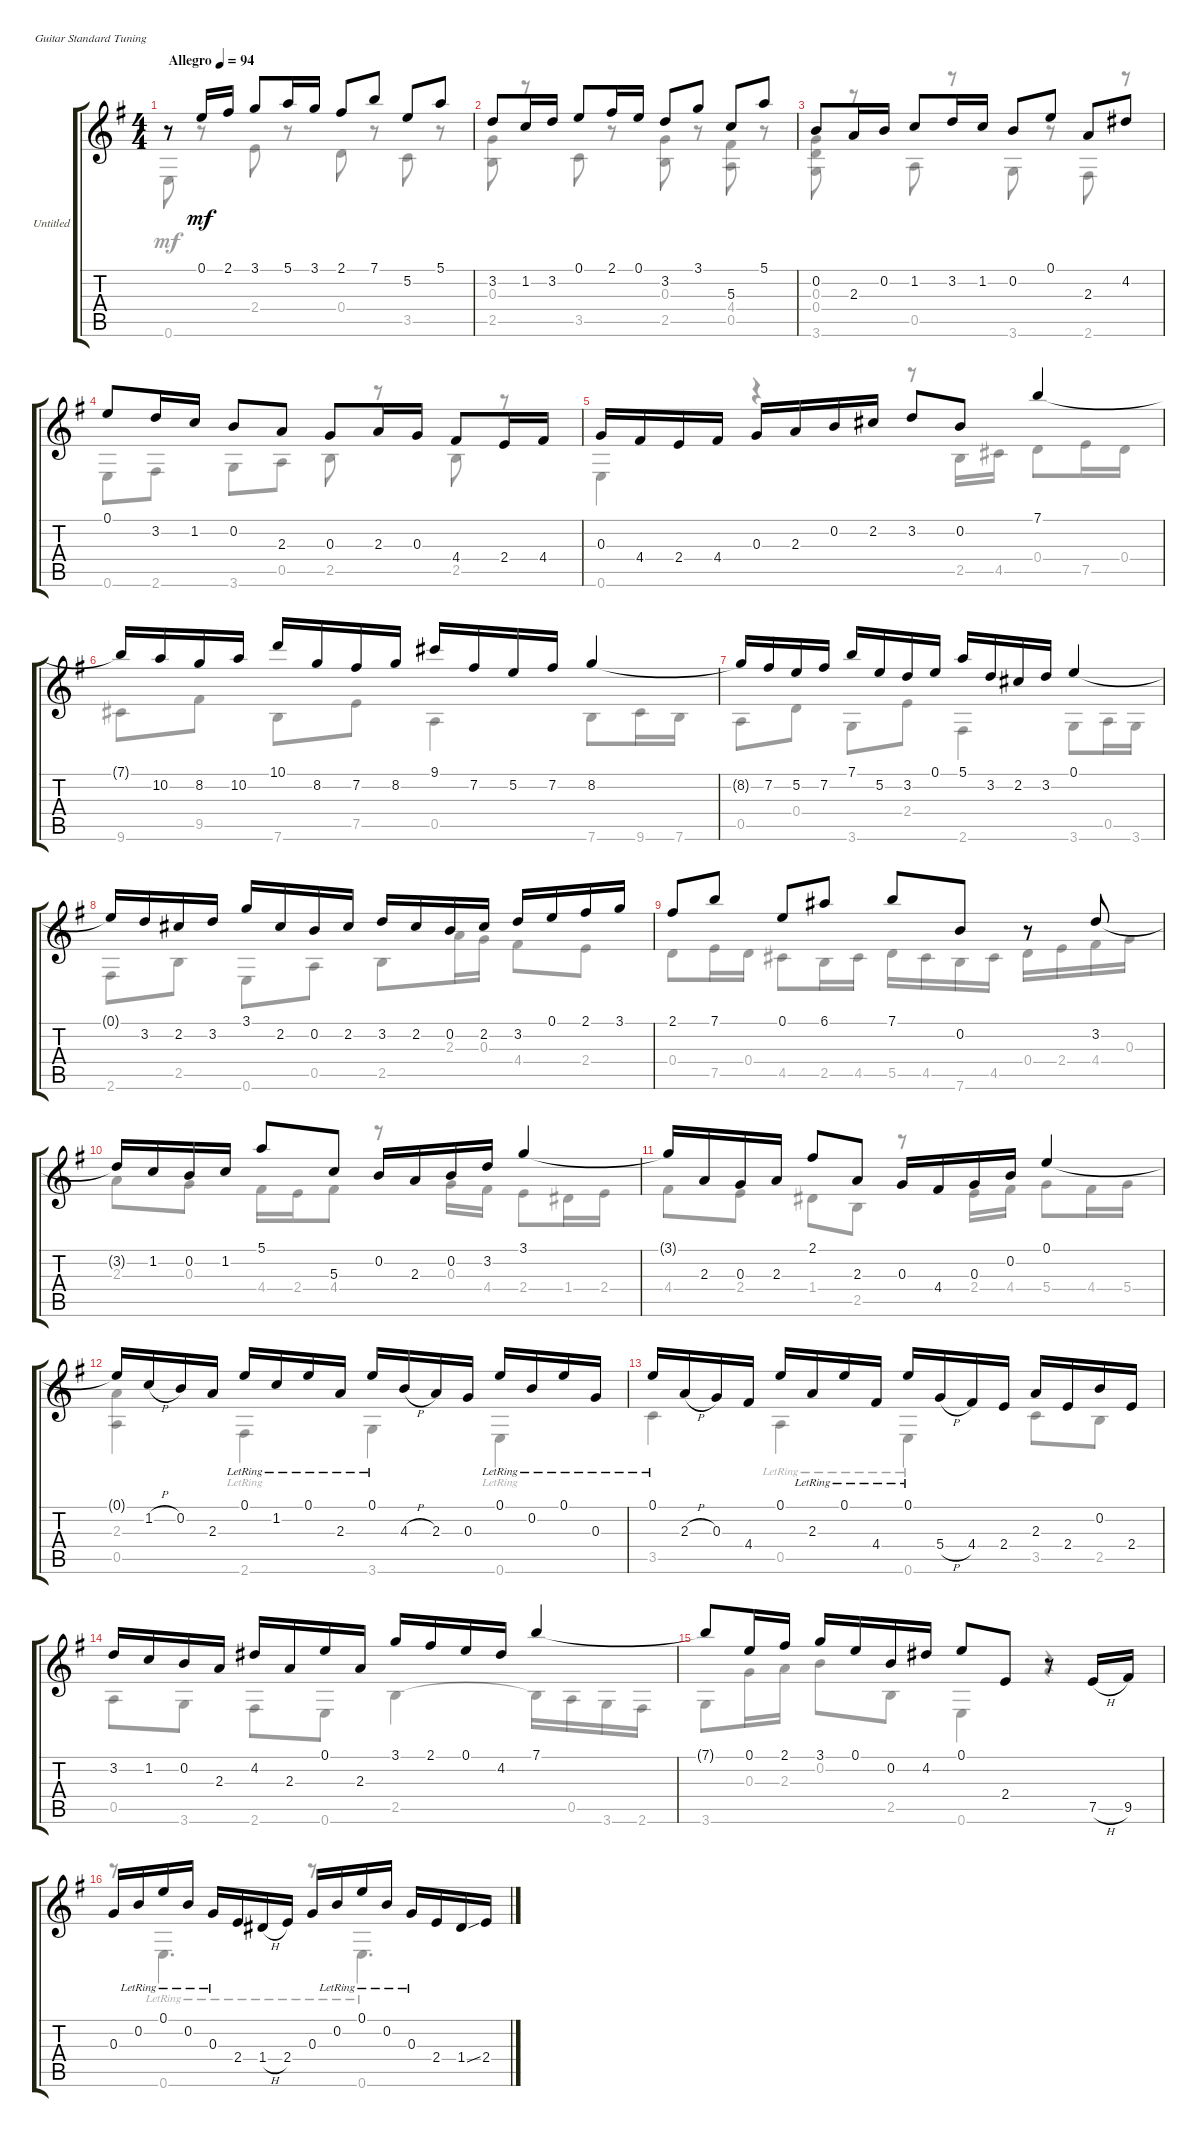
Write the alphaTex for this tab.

\bracketExtendMode groupsimilarinstruments
\firstSystemTrackNameOrientation horizontal
\otherSystemsTrackNameOrientation horizontal
\track ("Untitled" "Untitled") {instrument acousticguitarnylon}
\staff {score tabs}
\tuning (E4 B3 G3 D3 A2 E2)
\voice
\ts (4 4)
\tempo (94 "Allegro")
\clef g2
\ks eminor
r.8{dy mf instrument acousticguitarnylon} 0.1.16 2.1.16 3.1.8 5.1.16 3.1.16 2.1.8 7.1.8 5.2.8 5.1.8 |
3.2.8 1.2.16 3.2.16 0.1.8 2.1.16 0.1.16 3.2.8 3.1.8 5.3.8 5.1.8 |
0.2.8 2.3.16 0.2.16 1.2.8 3.2.16 1.2.16 0.2.8 0.1.8 2.3.8 4.2.8 |
0.1.8 3.2.16 1.2.16 0.2.8 2.3.8 0.3.8 2.3.16 0.3.16 4.4.8 2.4.16 4.4.16 |
0.3.16 4.4.16 2.4.16 4.4.16 0.3.16 2.3.16 0.2.16 2.2.16 3.2.8 0.2.8 7.1.4 |
7.1{t}.16 10.2.16 8.2.16 10.2.16 10.1.16 8.2.16 7.2.16 8.2.16 9.1.16 7.2.16 5.2.16 7.2.16 8.2.4 |
8.2{t}.16 7.2.16 5.2.16 7.2.16 7.1.16 5.2.16 3.2.16 0.1.16 5.1.16 3.2.16 2.2.16 3.2.16 0.1.4 |
0.1{t}.16 3.2.16 2.2.16 3.2.16 3.1.16 2.2.16 0.2.16 2.2.16 3.2.16 2.2.16 0.2.16 2.2.16 3.2.16 0.1.16 2.1.16 3.1.16 |
2.1.8 7.1.8 0.1.8 6.1.8 7.1.8 0.2.8 r.8 3.2.8 |
3.2{t}.16 1.2.16 0.2.16 1.2.16 5.1.8 5.3.8 0.2.16 2.3.16 0.2.16 3.2.16 3.1.4 |
3.1{t}.16 2.3.16 0.3.16 2.3.16 2.1.8 2.3.8 0.3.16 4.4.16 0.3.16 0.2.16 0.1.4 |
0.1{t}.16 1.2{h}.16 0.2.16 2.3.16 0.1{lr}.16 1.2{lr}.16 0.1{lr}.16 2.3{lr}.16 0.1{lr}.16 4.3{h}.16 2.3.16 0.3.16 0.1{lr}.16 0.2{lr}.16 0.1{lr}.16 0.3{lr}.16 |
0.1{lr}.16 2.3{h}.16 0.3.16 4.4.16 0.1.16 2.3{lr}.16 0.1{lr}.16 4.4{lr}.16 0.1{lr}.16 5.4{h}.16 4.4.16 2.4.16 2.3.16 2.4.16 0.2.16 2.4.16 |
3.2.16 1.2.16 0.2.16 2.3.16 4.2.16 2.3.16 0.1.16 2.3.16 3.1.16 2.1.16 0.1.16 4.2.16 7.1.4 |
7.1{t}.8 0.1.16 2.1.16 3.1.16 0.1.16 0.2.16 4.2.16 0.1.8 2.4.8 r.8 7.5{h}.16 9.5.16 |
0.3.16 0.2{lr}.16 0.1{lr}.16 0.2{lr}.16 0.3{lr}.16 2.4.16 1.4{h}.16 2.4.16 0.3.16 0.2{lr}.16 0.1{lr}.16 0.2{lr}.16 0.3{lr}.16 2.4.16 1.4{ss}.16 2.4.16
\voice
\clef g2
\ottava regular
\simile none
\ks eminor
0.6.8{dy mf} r.8 2.4.8 r.8 0.4.8 r.8 3.5.8 r.8 |
(0.3 2.5).8 r.8 3.5.8 r.8 (0.3 2.5).8 r.8 (4.4 0.5).8 r.8 |
(0.3 0.4 3.6).8 r.8 0.5.8 r.8 3.6.8 r.8 2.6.8 r.8 |
0.6.8 2.6.8 3.6.8 0.5.8 2.5.8 r.8 2.5.8 r.8 |
0.6.4 r.4 r.8 2.5.16 4.5.16 0.4.8 7.5.16 0.4.16 |
9.6.8 9.5.8 7.6.8 7.5.8 0.5.4 7.6.8 9.6.16 7.6.16 |
0.5.8 0.4.8 3.6.8 2.4.8 2.6.4 3.6.8 0.5.16 3.6.16 |
2.6.8 2.5.8 0.6.8 0.5.8 2.5.8 2.3.16 0.3.16 4.4.8 2.4.8 |
0.4.8 7.5.16 0.4.16 4.5.8 2.5.16 4.5.16 5.5.16 4.5.16 7.6.16 4.5.16 0.4.16 2.4.16 4.4.16 0.3.16 |
2.3.8 0.3.8 4.4.16 2.4.16 4.4.8 r.8 0.3.16 4.4.16 2.4.8 1.4.16 2.4.16 |
4.4.8 2.4.8 1.4.8 2.5.8 r.8 2.4.16 4.4.16 5.4.8 4.4.16 5.4.16 |
(2.3 0.5).4 2.6{lr}.4 3.6.4 0.6{lr}.4 |
3.5.4 0.5{lr}.4 0.6{lr}.4 3.5.8 2.5.8 |
0.5.8 3.6.8 2.6.8 0.6.8 2.5.4 2.5{t}.16 0.5.16 3.6.16 2.6.16 |
3.6.8 0.3.16 2.3.16 0.2.8 2.5.8 0.6.4 r.4 |
r.8 0.6{lr}.4{d} r.8 0.6{lr}.4{d}
